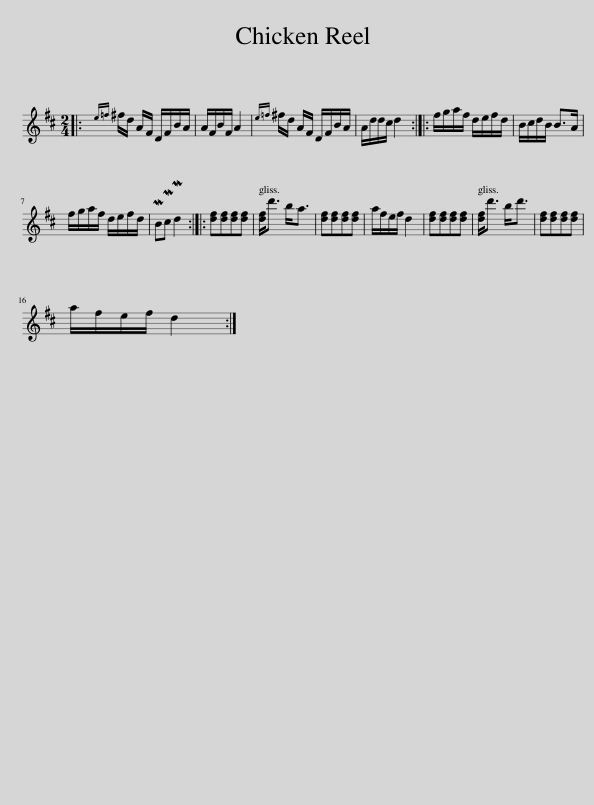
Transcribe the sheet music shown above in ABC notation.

X:1
L:1/8
M:2/4
I:linebreak $
K:D
V:1 treble
V:1
|:{e=f} ^f/d/ A/F/ D/F/B/A/ | A/F/B/F/ A2 |{e=f} ^f/d/ A/F/ D/F/B/A/ | A/d/d/c/ d2 :: f/g/a/f/ d/e/f/d/ | %5
 B/c/d/B/ B>A |$ f/g/a/f/ d/e/f/d/ | MBMc Md2 :: [df][df][df][df] | [df]<d' b<a | %10
 [df][df][df][df] | a/f/e/f/ d2 | [df][df][df][df] | [df]<d' b<d' | [df][df][df][df] |$ %15
 a/f/e/f/ d2 :| %16
